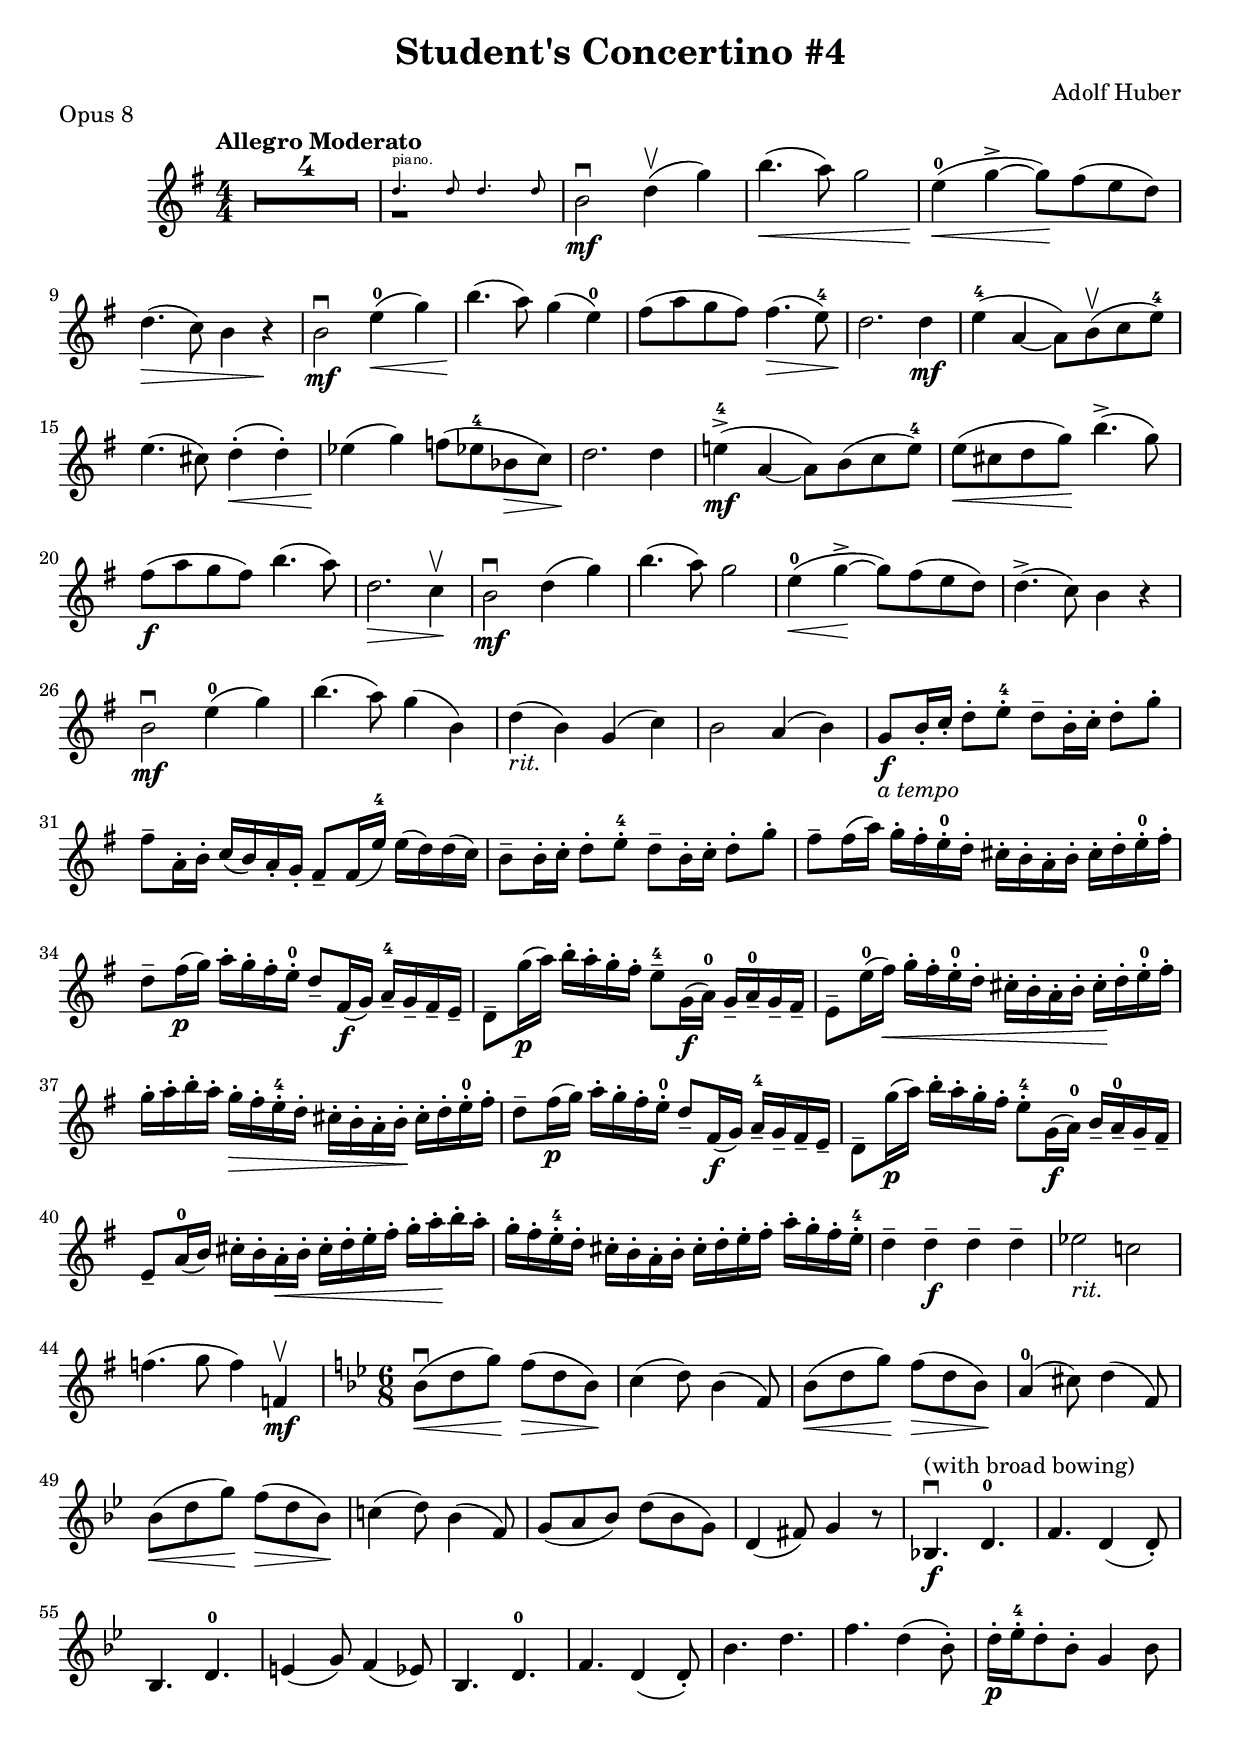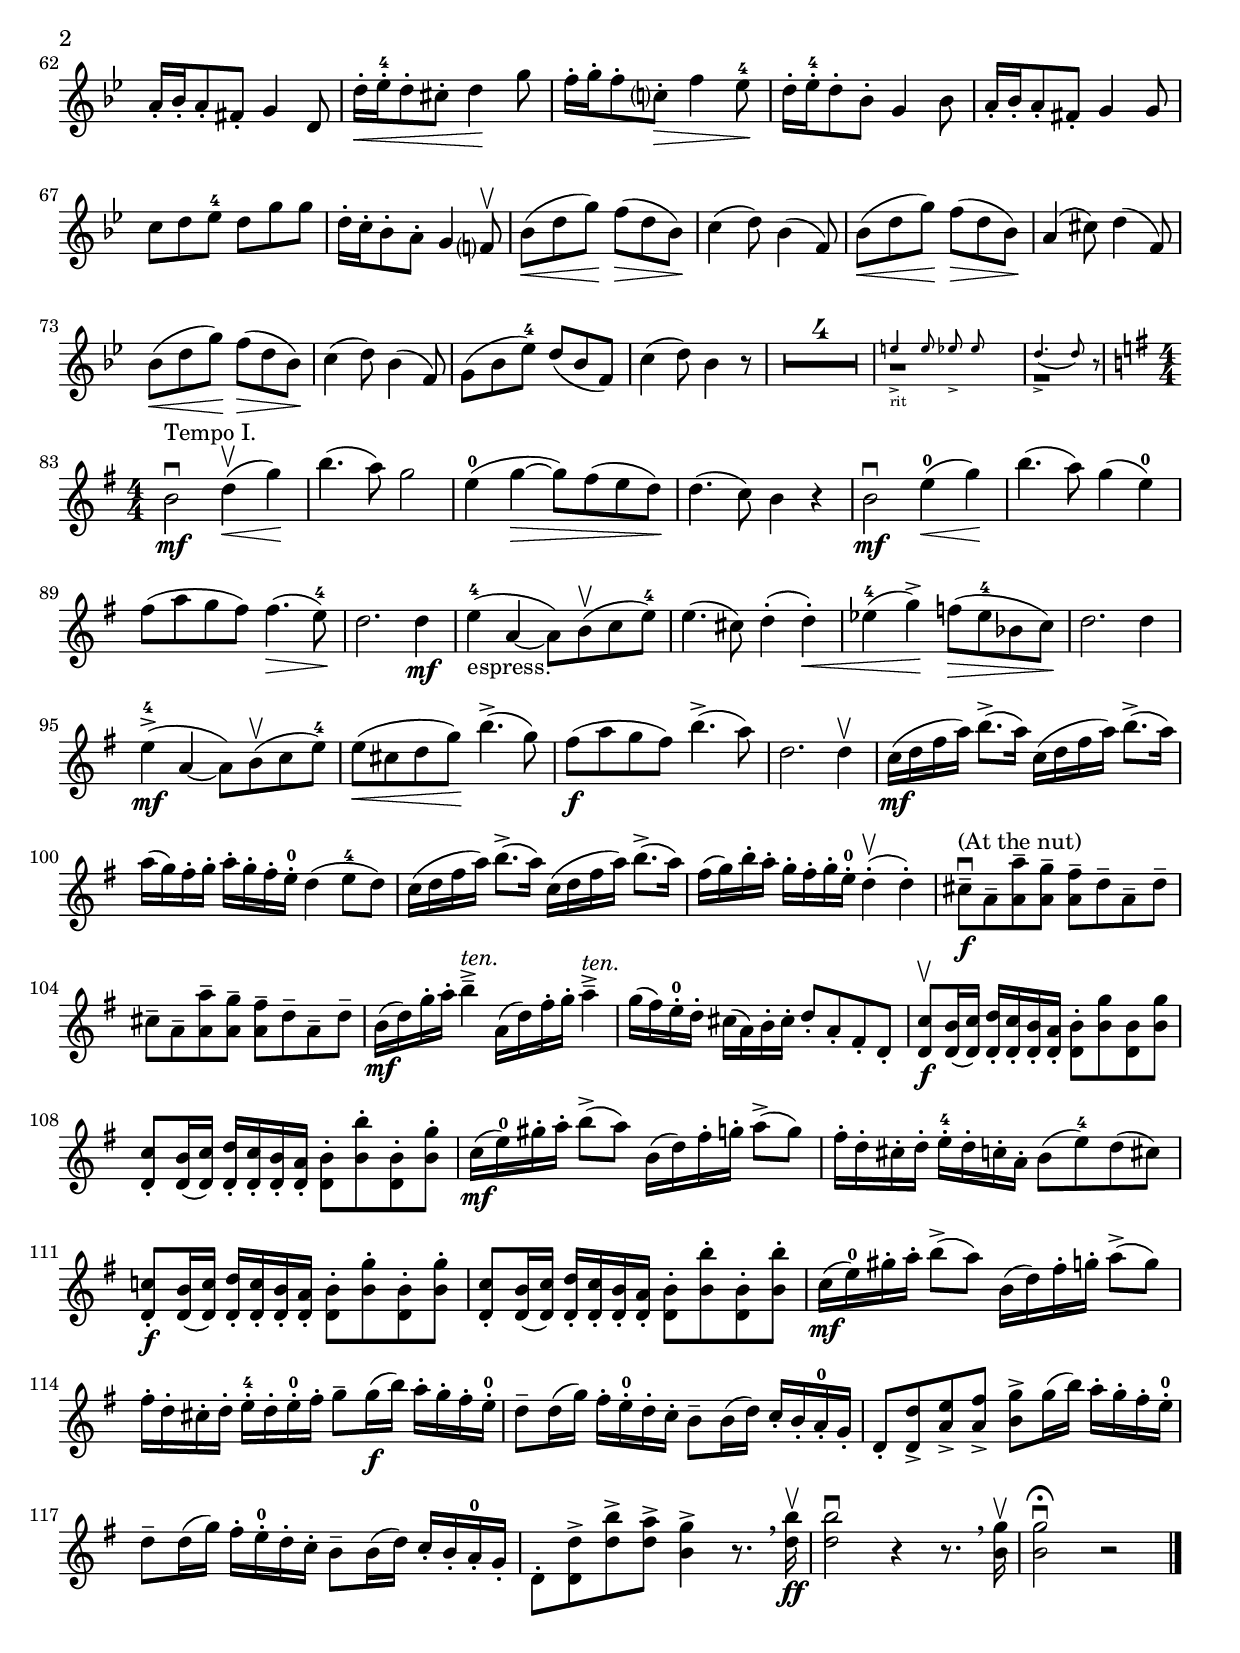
\version "2.18.2"
\header {
  title="Student's Concertino #4"
  piece="Opus 8"
  arranger = "Adolf Huber"
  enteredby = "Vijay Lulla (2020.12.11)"
}

\layout {
  \context {
    \Score
      %% \override BarNumber.break-visibility = ##(#f #t #t)
      \override MultiMeasureRest.expand-limit = #1
      \override SpacingSpanner.base-shortest-duration = #(ly:make-moment 1/12)
  }
}

voiceconsts = {
  \key g \major
  \numericTimeSignature
  \compressFullBarRests
  \tempo "Allegro Moderato"
}

%% showLastLength = R1*8 %% last few measures %% Comment to typeset whole score!

\book {
  \score {
    \new Staff {
      \new Voice {
        \relative c'' {
          \voiceconsts
          %% \set Score.markFormatter = #format-mark-circle-numbers
          \time 4/4 \clef treble
          R1*4 |
          << { r1 } \new CueVoice { \stemUp  d4.^"piano." d8 d4. d8} >>
          b2\mf\downbow d4\upbow( g4) | b4.(\< a8) g2 | e4(-0\< g4->~g8\!) fis8( e8 d8) |
          d4.(\> c8) b4 r4\! | b2\downbow\mf e4-0\<(g4) | b4.(\! a8) g4( e4-0) |
          fis8( a8 g8 fis8) fis4.(\> e8-4) | d2.\! d4\mf | e4-4( a,4~ a8) b8\upbow( c8 e8-4) |
          e4.( cis8) d4-.(\< d4-.) | ees4(\! g4) f8( ees!8-4 bes8\> c8) | d2.\! d4 |
          e!4\mf-4->( a,4~ a8) b8( c8 e8-4) | e8(\< cis8 d8 g8)\! b4.(-> g8) |
          fis8(\f a8 g8 fis8) b4.( a8) | d,2.\> c4\upbow\! | b2\mf\downbow d4( g4) |
          b4.( a8) g2 | e4-0(\< g4~->\! g8) fis8( e8 d8) | d4.->( c8) b4 r4\! |
          b2\mf\downbow e4-0( g4) | b4.( a8) g4( b,4) | d4(-\markup{\italic rit.} b4) g4( c4) |
          b2 a4( b4) | g8\f-\markup{\italic {a tempo}} b16-. c16-. d8-. e8-.-4 d8-- b16-. c16-. d8-. g8-. |
          fis8-- a,16-. b-. c( b) a-. g-. fis8-- fis16( e')-4 e( d) d( c) |
          b8-- b16-. c16-. d8-. e8-.-4 d8-- b16-. c16-. d8-. g8-. |
          fis8-- fis16( a) g-. fis-. e-.-0 d-. cis-. b-. a-. b-. cis-. d-. e-.-0 fis-. |
          d8-- fis16(\p g) a-. g-. fis-. e-.-0 d8-- fis,16\f( g) a---4 g-- fis-- e-- |\barNumberCheck #35
          d8-- g'16(\p a) b-. a-. g-. fis-. e8---4 g,16(\f a-0) g-- a---0 g-- fis-- |
          e8-- e'16-0( fis)\< g-. fis-. e-.-0 d-. cis-. b-. a-. b-. cis-.\! d-. e-.-0 fis-. |
          g16-. a-. b-. a-. g-.\> fis-. e-.-4 d-. cis-. b-. a-. b-.\! cis-. d-. e-.-0 fis-. |
          d8-- fis16-(\p g16) a-. g-. fis-. e-.-0 d8-- fis,16(\f g) a---4 g-- fis-- e-- |
          \barNumberCheck #39
          d8-- g'16(\p a) b-. a-. g-. fis-. e8-.-4 g,16(\f a-0) b-- a---0 g-- fis-- |
          e8-- a16-0( b) cis-. b-. a-.\< b-. cis-. d-. e-. fis-. g-. a-.\! b-. a-. |
          \barNumberCheck #41
          g16-. fis-. e-.-4 d-. cis-. b-. a-. b-. cis-. d-. e-. fis-. a-. g-. fis-. e-.-4 |
          d4-- d--\f d-- d-- | ees2-\markup{\italic rit.} c! | f4.( g8 f4) f,4\upbow\mf |
          \barNumberCheck #45
          \key bes \major \time 6/8
          bes8(\<\downbow d g)\! f(\> d bes)\! | c4( d8) bes4( f8) | bes8(\< d g)\! f(\> d bes)\! |
          a4-0( cis8) d4( f,8) | bes8(\< d g)\! f(\> d bes)\! |
          \barNumberCheck #50
          c!4( d8) bes4( f8) | g8( a bes) d( bes g) | d4( fis8) g4 r8 |
          bes,!4.\f\downbow^\markup{(with broad bowing)} d4.-0 | f4. d4( d8-.) |
          bes4. d4.-0 | e4( g8) f4( ees8) | bes4. d4.-0 | f4. d4( d8-.) | bes'4. d4. |
          f4. d4( bes8-.) | \barNumberCheck #61
          d16-.\p ees16-.-4 d8-. bes8-. g4 bes8 | a16-. bes16-. a8-. fis8-. g4 d8 |
          d'16-.\< ees16-.-4 d8-. cis8-. d4\! g8 | f16-. g16-. f8-. c?8-.\> f4 ees8-4\! |
          \barNumberCheck #65
          d16-. ees16-.-4 d8-. bes8-. g4 bes8 | a16-. bes16-. a8-. fis8-. g4 g8 |
          c8 d ees-4 d g g | d16-. c16-. bes8-. a-. g4 f?8\upbow | \barNumberCheck #69
          bes8(\< d g)\! f8(\> d bes)\! | c4( d8) bes4( f8) | bes8(\< d g)\! f8(\> d bes8)\! |
          a4( cis8) d4( f,8) | bes8(\< d g)\! f8(\> d bes8)\! | \barNumberCheck #74
          c4( d8) bes4( f8) | g8( bes ees-4) d8( bes f8) | c'4( d8) bes4 r8 | R1*6/8*4 |
          << { r1*6/8 } \new CueVoice { \stemUp  e4->-"rit" e8 ees-> ees8} >> |
          << { r1*6/8 } \new CueVoice { \stemUp  d4.->( d8) r8} >> |
          \key g \major \time 4/4 \barNumberCheck #83
          b2\mf\downbow^"Tempo I." d4(\upbow\< g)\! | b4.( a8) g2 | e4-0( g4~\> g8) fis8( e d8) \! |
          d4.( c8) b4 r4 | b2\mf\downbow e4(-0\< g)\! | b4.( a8) g4( e-0) | \barNumberCheck #89
          fis8( a g fis) fis4.(\> e8-4)\! | d2. d4\mf | e4(-4_"espress." a,4~ a8) b8(\upbow c e-4) |
          e4.( cis8) d4-.( d4-.)\< | ees4-4( g)->\! f8(\> ees-4 bes c)\! | \barNumberCheck #94
          d2. d4 | e(->-4\mf a,4~ a8) b8(\upbow c e-4) | e8(\< cis8 d g)\! b4.(-> g8) |
          fis8(\f a g fis) b4.(-> a8) | d,2. d4\upbow | \barNumberCheck #99
          c16(\mf d fis a) b8.(-> a16) c,16( d fis a) b8.(-> a16) |
          a16( g) fis-. g-. a-. g-. fis-. e-.-0 d4( e8-4 d8) |
          c16( d fis a) b8.(-> a16) c,16( d fis a) b8.(-> a16) | \barNumberCheck #102
          fis16( g) b-. a-. g-. fis-. g-. e-.-0 d4-.(\upbow d4-.) |
          cis8--\f\downbow^"(At the nut)" a-- <a a'>-- <a g'>-- <a fis'>-- d-- a-- d-- |
          cis8-- a-- <a a'>-- <a g'>-- <a fis'>-- d-- a-- d-- | \barNumberCheck #105
          b16(\mf d16) g-. a-. b4--->^\markup{\italic ten.} a,16( d) fis-. g-. a4--->^\markup{\italic ten.} |
          g16( fis) e-.-0 d-. cis16( a) b-. cis-. d8-. a-. fis-. d-. |
          <d c'>8\f\upbow <d b'>16( <d c'>) <d d'>-. <d c'>-. <d b'>-. <d a'>-. <d b'>8-. <b' g'> <d, b'> <b' g'> |
          \barNumberCheck #108
          <d, c'>8-. <d b'>16( <d c'>16) <d d'>-. <d c'>-. <d b'>-. <d a'>-. <d b'>8-. <b' b'>-. <d, b'>-. <b' g'>-. |
          c16(\mf e)-0 gis-. a-. b8(-> a) b,16( d) fis-. g-. a8(-> g) | \barNumberCheck #110
          fis16-. d-. cis-. d-. e-.-4 d-. c-. a-. b8( e)-4 d8( cis) |
          <d, c'!>8-.\f <d b'>16( <d c'>) <d d'>-. <d c'>-. <d b'>-. <d a'>-. <d b'>8-. <b' g'>-. <d, b'>-. <b' g'>-. |
          <d, c'>8-. <d b'>16( <d c'>) <d d'>-. <d c'>-. <d b'>-. <d a'>-. <d b'>8-. <b' b'>-. <d, b'>-. <b' b'>-. |
          \barNumberCheck #113
          c16(\mf e)-0 gis-. a-. b8(-> a) b,16( d) fis-. g-. a8(-> g) |
          fis16-. d-. cis-. d-. e-.-4 d-. e-0-. fis-. g8-- g16(\f b) a-. g-. fis-. e-.-0 | \barNumberCheck #115
          d8-- d16( g) fis-. e-.-0 d-. c-. b8-- b16( d) c-. b-. a-.-0 g-. |
          d8-. <d d'>-> <a' e'>-> <a fis'>-> <b g'>-> g'16( b) a-. g-. fis-. e-.-0 | \barNumberCheck #117
          d8-- d16( g) fis-. e-.-0 d-. c-. b8-- b16( d) c-. b-. a-.-0 g-. |
          d8-. <d d'>8-> <d' b'>-> <d a'>-> <b g'>4-> r8.\breathe <d b'>16\ff\upbow |
          <d b'>2\downbow r4 r8.\breathe <b g'>16\upbow | <b g'>2\fermata\downbow r2
          \bar "|."
        }
      }
    }
  }
}

